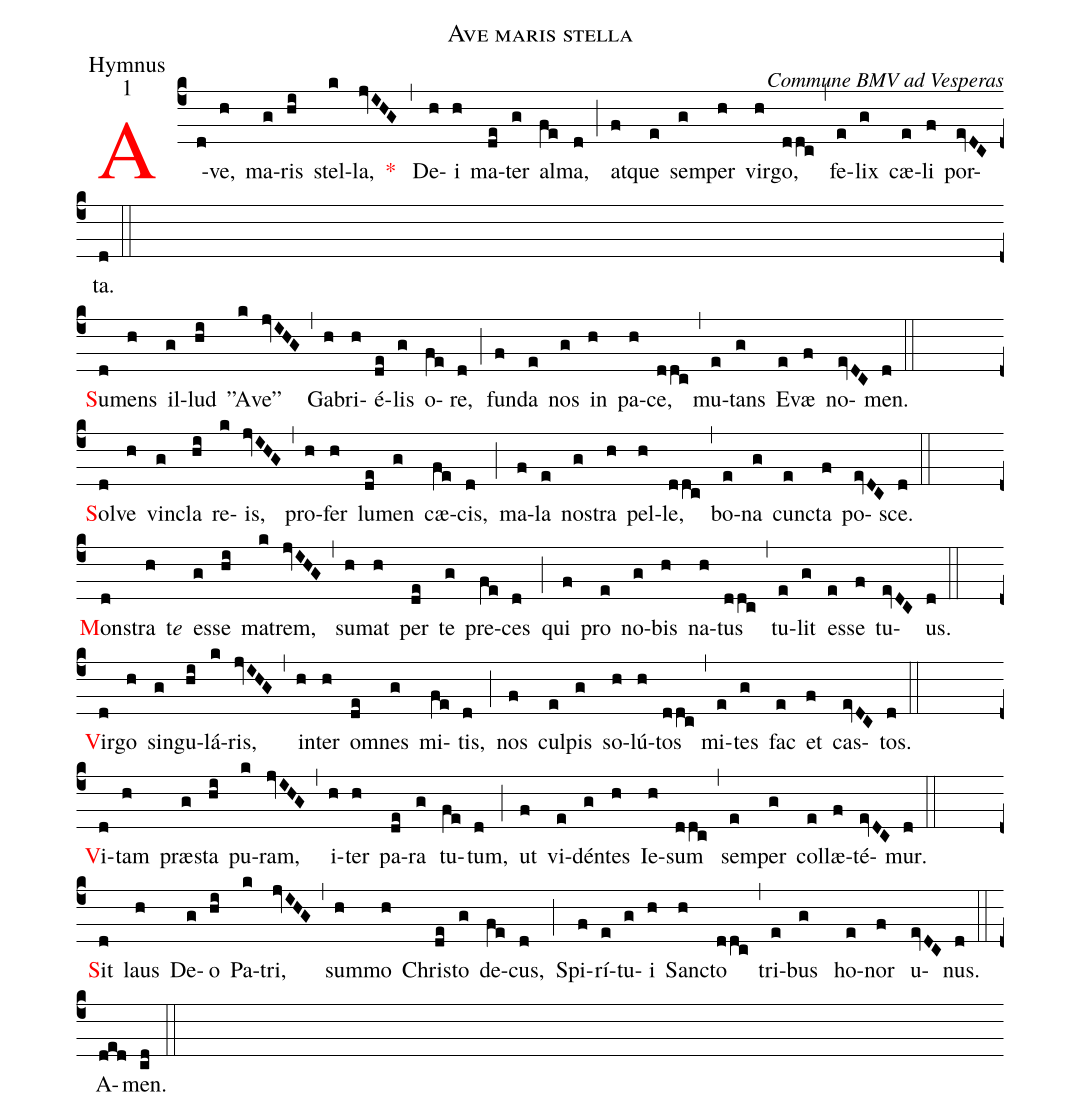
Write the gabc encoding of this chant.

name:Ave maris stella;
office-part:Hymnus;
mode:1;
commentary:Commune BMV ad Vesperas;
%%
<v>\textcolor{red}{A}</v>(c4d)ve,(h) ma(g)ris(hi) stel(k)la,(jvIHG) <v>\textcolor{red}{*}</v> (,)
De(h)i(h) ma(de)ter(g) al(fe)ma,(d) (;)
at(f)que(e) sem(g)per(h) vir(h)go,(ddc) (,)
fe(e)lix(g) cæ(e)li(f) por(evDC)ta.(d) (::) (Z)


<v>\textcolor{red}{S}</v>u(d)mens(h) il(g)lud(hi) <sp>"</sp>A(k)ve<sp>"</sp><v>\textcolor{white}{.}</v>(jvIHG)  (,)
Ga(h)bri(h)é(de)lis(g) o(fe)re,(d) (;)
fun(f)da(e) nos(g) in(h) pa(h)ce,(ddc) (,)
mu(e)tans(g) E(e)væ(f) no(evDC)men.(d) (::) (Z)


<v>\textcolor{red}{S}</v>ol(d)ve(h) vin(g)cla(hi) re(k)is,(jvIHG) (,)
pro(h)fer(h) lu(de)men(g) cæ(fe)cis,(d) (;)
ma(f)la(e) nos(g)tra(h) pel(h)le,(ddc) (,)
bo(e)na(g) cunc(e)ta(f) po(evDC)sce.(d) (::) (Z)


<v>\textcolor{red}{M}</v>ons(d)tra(h) t<i>e</i>() es(g)se(hi) ma(k)trem,(jvIHG) (,)
su(h)mat(h) per(de) te(g) pre(fe)ces(d) (;)
qui(f) pro(e) no(g)bis(h) na(h)tus(ddc) (,)
tu(e)lit(g) es(e)se(f) tu(evDC)us.(d) (::)

(Z)
<v>\textcolor{red}{V}</v>ir(d)go(h) sin(g)gu(hi)lá(k)ris,(jvIHG) (,)
in(h)ter(h) om(de)nes(g) mi(fe)tis,(d) (;)
nos(f) cul(e)pis(g) so(h)lú(h)tos(ddc) (,)
mi(e)tes(g) fac(e) et(f) cas(evDC)tos.(d) (::) (Z)


<v>\textcolor{red}{V}</v>i(d)tam(h) præ(g)sta(hi) pu(k)ram,(jvIHG) (,)
i(h)ter(h) pa(de)ra(g) tu(fe)tum,(d) (;)
ut(f) vi(e)dén(g)tes(h) Ie(h)sum(ddc) (,)
sem(e)per(g) col(e)læ(f)té(evDC)mur.(d) (::) (Z)


<v>\textcolor{red}{S}</v>it(d) laus(h) De(g)o(hi) Pa(k)tri,(jvIHG) (,)
sum(h)mo(h) Chris(de)to(g) de(fe)cus,(d) (;)
Spi(f)rí(e)tu(g)i(h) Sanc(h)to(ddc) (,)
tri(e)bus (g) ho(e)nor (f) u(evDC)nus.(d) (::)

A(ded)men.(cd) (::)
